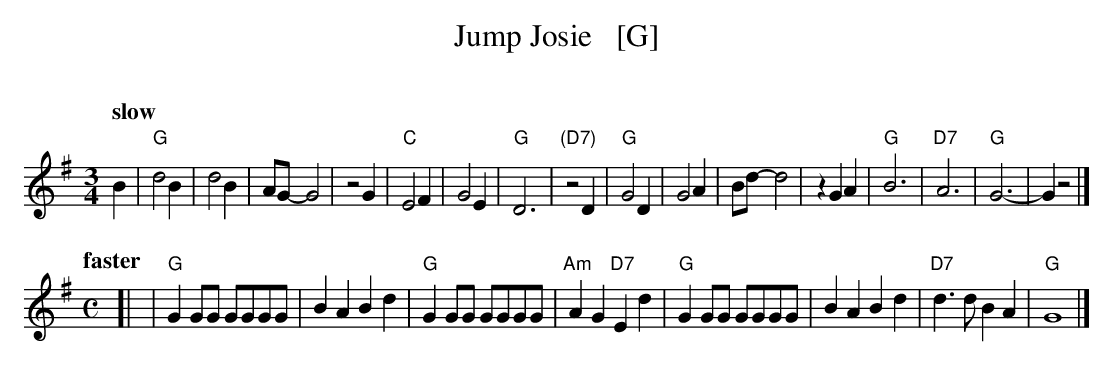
X:1
T: Jump Josie   [G]
C:
M: 3/4
L: 1/8
K: G
Q: "slow"
B2 |\
"G"d4B2 | d4B2 | AG-G4 | z4G2 | "C"E4F2 | G4E2 | "G"D6 | "(D7)"z4D2 |\
"G"G4D2 | G4A2 | Bd-d4 | z2G2A2 | "G"B6 | "D7"A6 | "G"G6- | G2z4 |]
Q: "faster"
M: C
[|\
| "G"G2GG GGGG | B2A2 B2d2 | "G"G2GG GGGG | "Am"A2G2 "D7"E2d2 \
| "G"G2GG GGGG | B2A2 B2d2 | "D7"d3 d B2A2 | "G"G8 |]
